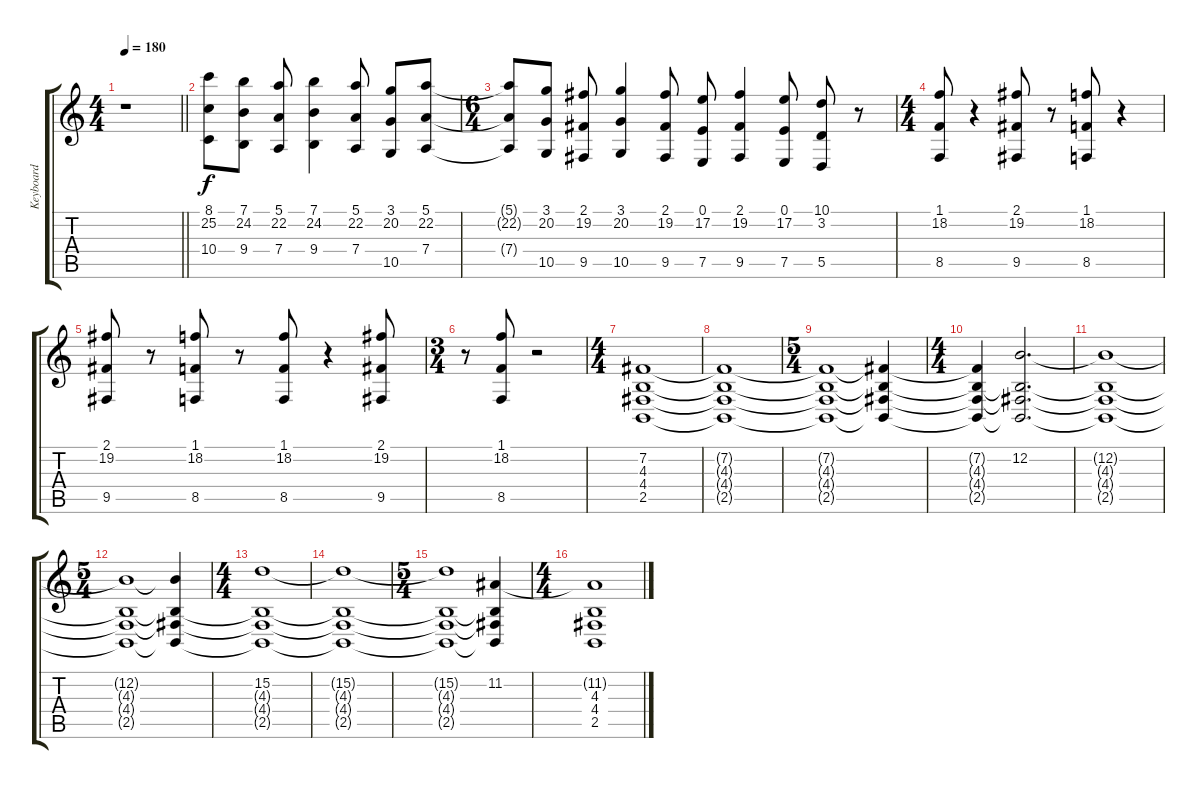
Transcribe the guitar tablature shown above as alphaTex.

\track ("Keyboard" "Keyboard") {instrument synthbrass1}
\staff {score tabs}
\tuning (E4 B3 G3 D3 A2 B1) {hide}
\ts (4 4)
\tempo 180
\clef g2
\barLineRight lightlight
\ks c
r.1{dy f} |
(8.1 25.2 10.4).8 (7.1 24.2 9.4).8 (5.1 22.2 7.4).8 (7.1 24.2 9.4).4 (5.1 22.2 7.4).8 (3.1 20.2 10.5).8 (5.1 22.2 7.4).8 |
\ts (6 4)
(5.1{t} 22.2{t} 7.4{t}).8 (3.1 20.2 10.5).8 (2.1 19.2 9.5).8 (3.1 20.2 10.5).4 (2.1 19.2 9.5).8 (0.1 17.2 7.5).8 (2.1 19.2 9.5).4 (0.1 17.2 7.5).8 (10.1 3.2 5.5).8 r.8 |
\ts (4 4)
(1.1 18.2 8.5).8 r.4 (2.1 19.2 9.5).8 r.8 (1.1 18.2 8.5).8 r.4 |
(2.1 19.2 9.5).8 r.8 (1.1 18.2 8.5).8 r.8 (1.1 18.2 8.5).8 r.4 (2.1 19.2 9.5).8 |
\ts (3 4)
r.8 (1.1 18.2 8.5).8 r.2 |
\ts (4 4)
(7.2 4.3 4.4 2.5).1{instrument pad2warm} |
(7.2{t} 4.3{t} 4.4{t} 2.5{t}).1 |
\ts (5 4)
(7.2{t} 4.3{t} 4.4{t} 2.5{t}).1 (7.2{t} 4.3{t} 4.4{t} 2.5{t}).4 |
\ts (4 4)
(7.2{t} 4.3{t} 4.4{t} 2.5{t}).4 (12.2 4.3{t} 4.4{t} 2.5{t}).2{d} |
(12.2{t} 4.3{t} 4.4{t} 2.5{t}).1 |
\ts (5 4)
(12.2{t} 4.3{t} 4.4{t} 2.5{t}).1 (12.2{t} 4.3{t} 4.4{t} 2.5{t}).4 |
\ts (4 4)
(15.2 4.3{t} 4.4{t} 2.5{t}).1 |
(15.2{t} 4.3{t} 4.4{t} 2.5{t}).1 |
\ts (5 4)
(15.2{t} 4.3{t} 4.4{t} 2.5{t}).1 (11.2 4.3{t} 4.4{t} 2.5{t}).4 |
\ts (4 4)
(11.2{t} 4.3 4.4 2.5).1
